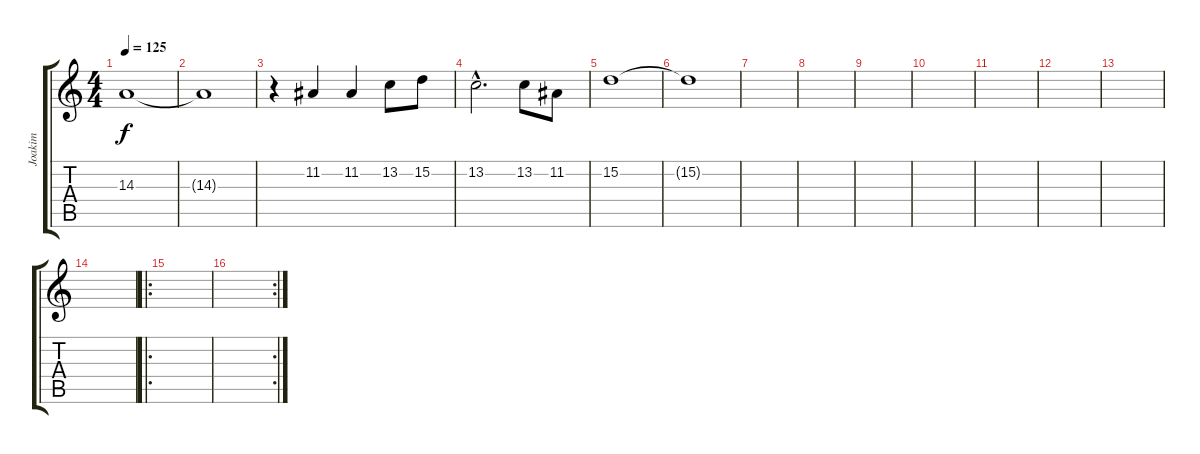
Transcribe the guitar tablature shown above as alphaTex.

\track ("Joakim" "Joakim") {instrument clarinet}
\staff {score tabs}
\tuning (E4 B3 G3 D3 A2 E2) {hide}
\ts (4 4)
\tempo 125
\clef g2
\ks c
14.3.1{dy f} |
14.3{t}.1 |
r.4 11.2.4 11.2.4 13.2.8 15.2.8 |
13.2{hac}.2{d} 13.2.8 11.2.8 |
15.2.1 |
15.2{t}.1 |
|
|
|
|
|
|
|
|
\ro
|
\rc 2
